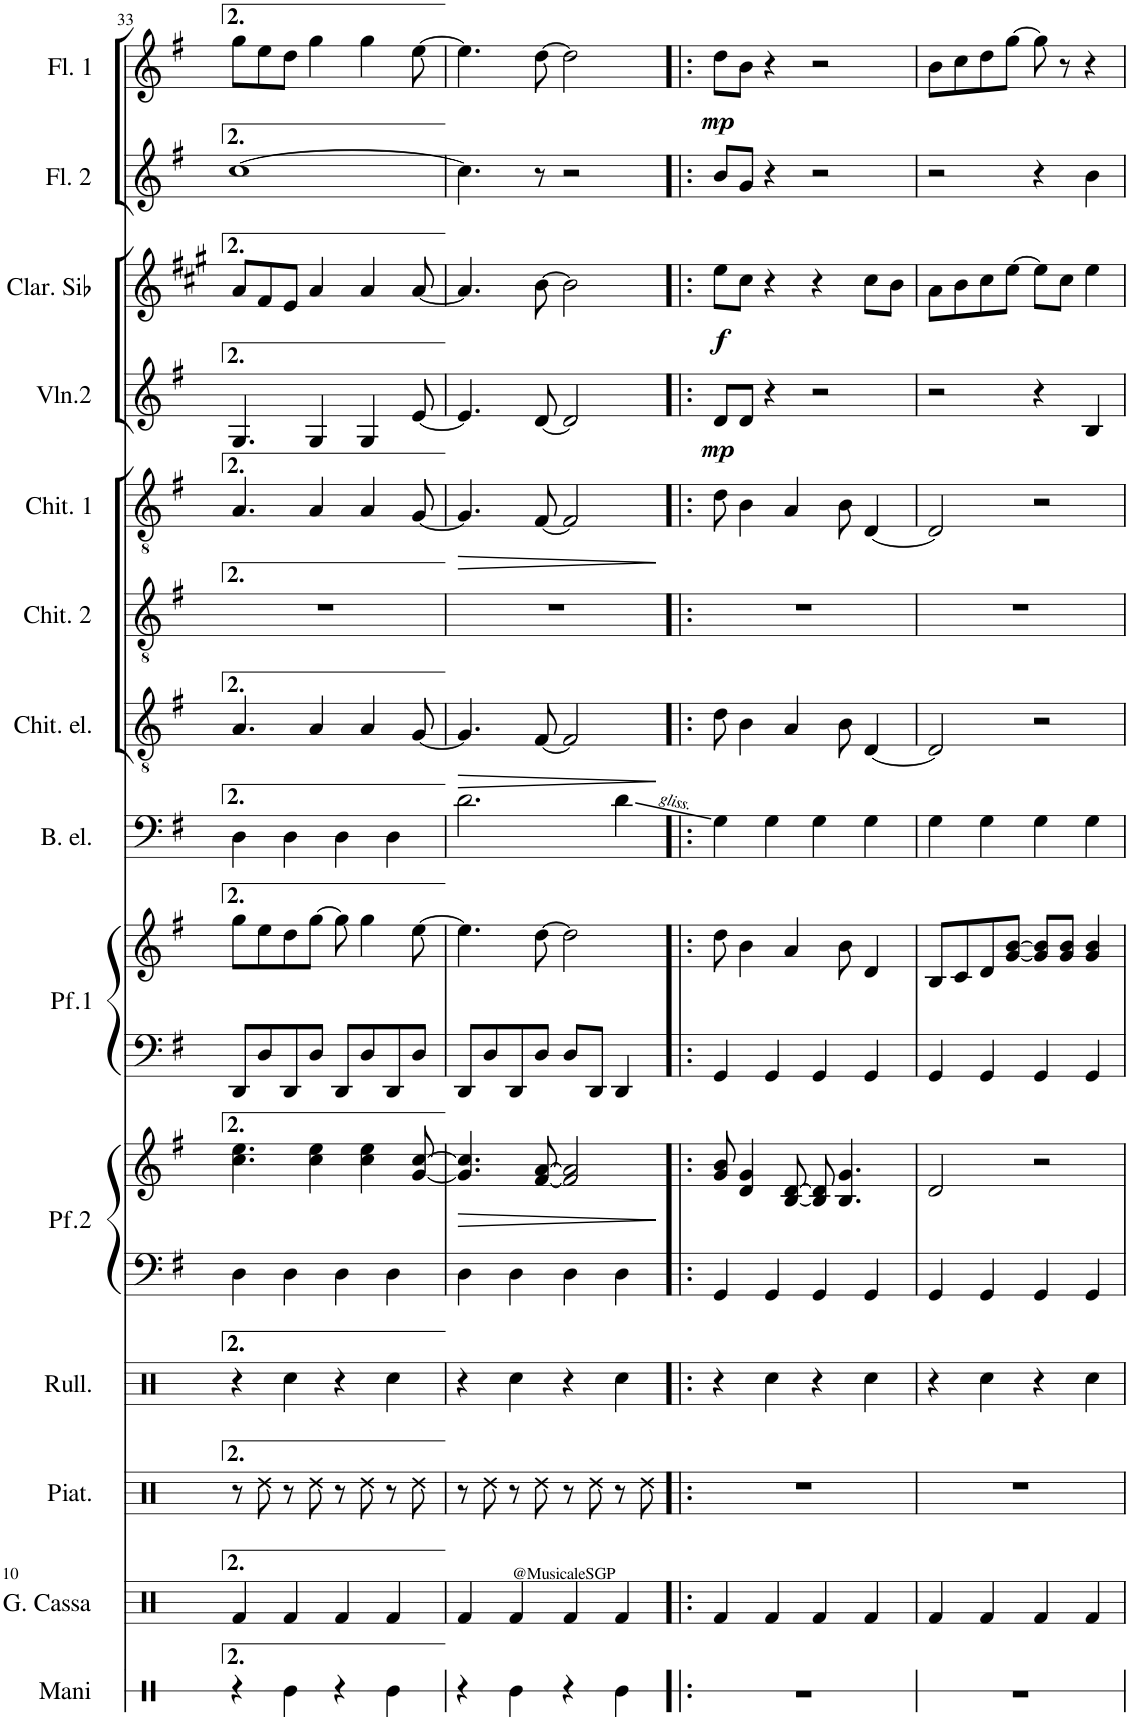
**kern	**kern	**kern	**kern	**kern	**kern	**dynam	**kern	**kern	**kern	**kern	**dynam	**kern	**kern	**dynam	**kern	**dynam	**kern	**dynam	**kern	**kern	**dynam
*part14	*part13	*part12	*part11	*part10	*part10	*part10	*part9	*part9	*part8	*part7	*part7	*part6	*part5	*part5	*part4	*part4	*part3	*part3	*part2	*part1	*part1
*staff16	*staff15	*staff14	*staff13	*staff12	*staff11	*staff11/12	*staff10	*staff9	*staff8	*staff7	*staff7	*staff6	*staff5	*staff5	*staff4	*staff4	*staff3	*staff3	*staff2	*staff1	*staff1
*I"Battito di mani	*I"Gran cassa	*I"Piatti	*I"Rullante	*I"Piano 2	*	*	*I"Piano 1	*	*I"Basso elettrico	*I"Chitarra elettrica	*	*I"Chitarra 2	*I"Chitarra 1	*	*I"Violino 2	*	*I"Clarinette en Sib	*	*I"Flauto 2	*I"Flauto 1	*
*I'Mani	*I'G. Cassa	*I'Piat.	*I'Rull.	*	*	*	*	*	*I'B. el.	*I'Chit. el.	*	*I'Chit. 2	*I'Chit. 1	*	*I'Vln.2	*	*I'Clar. Sib	*	*I'Fl. 2	*I'Fl. 1	*
!!LO:PB:g=z
*clefX	*clefX	*clefX	*clefX	*clefF4	*clefG2	*	*clefF4	*clefG2	*clefF4	*clefGv2	*	*clefGv2	*clefGv2	*	*clefG2	*	*clefG2	*	*clefG2	*clefG2	*
*	*	*	*	*	*	*	*	*	*Trd7c12	*	*	*	*	*	*	*	*Trd1c2	*	*	*	*
*k[]	*k[]	*k[]	*k[]	*k[f#]	*k[f#]	*	*k[f#]	*k[f#]	*k[f#]	*k[f#]	*	*k[f#]	*k[f#]	*	*k[f#]	*	*k[f#c#g#]	*	*k[f#]	*k[f#]	*
*M4/4	*M4/4	*M4/4	*M4/4	*M4/4	*M4/4	*	*M4/4	*M4/4	*M4/4	*M4/4	*	*M4/4	*M4/4	*	*M4/4	*	*M4/4	*	*M4/4	*M4/4	*
=33	=33	=33	=33	=33	=33	=33	=33	=33	=33	=33	=33	=33	=33	=33	=33	=33	=33	=33	=33	=33	=33
4r	4Rf/	8r	4r	4D\	4.cc\ 4.ee\	.	8DD/L	8gg\L	4D\	4.A/	.	1r	4.A/	.	4.G/	.	8a/L	.	[1cc	8gg\L	.
.	.	8Rdd\	.	.	.	.	8D/	8ee\	.	.	.	.	.	.	.	.	8f#/	.	.	8ee\	.
4Re\	4Rf/	8r	4Rcc\	4D\	.	.	8DD/	8dd\	4D\	.	.	.	.	.	.	.	8e/J	.	.	8dd\J	.
.	.	8Rdd\	.	.	4cc\ 4ee\	.	8D/J	[8gg\J	.	4A/	.	.	4A/	.	4G/	.	4a/	.	.	4gg\	.
4r	4Rf/	8r	4r	4D\	.	.	8DD/L	8gg\]	4D\	.	.	.	.	.	.	.	.	.	.	.	.
.	.	8Rdd\	.	.	4cc\ 4ee\	.	8D/	4gg\	.	4A/	.	.	4A/	.	4G/	.	4a/	.	.	4gg\	.
4Re\	4Rf/	8r	4Rcc\	4D\	.	.	8DD/	.	4D\	.	.	.	.	.	.	.	.	.	.	.	.
.	.	8Rdd\	.	.	[8g/ [8cc/	.	8D/J	[8ee\	.	[8G/	.	.	[8G/	.	[8e/	.	[8a/	.	.	[8ee\	.
=34	=34	=34	=34	=34	=34	=34	=34	=34	=34	=34	=34	=34	=34	=34	=34	=34	=34	=34	=34	=34	=34
!	!	!	!	!	!	!LO:HP:b	!	!	!	!	!LO:HP:b	!	!	!LO:HP:b	!	!	!	!	!	!	!
4r	4Rf/	8r	4r	4D\	4.g/] 4.cc/]	>	8DD/L	4.ee\]	2.d\	4.G/]	>	1r	4.G/]	>	4.e/]	.	4.a/]	.	4.cc\]	4.ee\]	.
.	.	8Rdd\	.	.	.	.	8D/	.	.	.	.	.	.	.	.	.	.	.	.	.	.
4Re\	4Rf/	8r	4Rcc\	4D\	.	.	8DD/	.	.	.	.	.	.	.	.	.	.	.	.	.	.
.	.	8Rdd\	.	.	[8f#/ [8a/	.	8D/J	[8dd\	.	[8F#/	.	.	[8F#/	.	[8d/	.	[8b\	.	8r	[8dd\	.
4r	4Rf/	8r	4r	4D\	2f#/] 2a/]	.	8D/L	2dd\]	.	2F#/]	.	.	2F#/]	.	2d/]	.	2b\]	.	2r	2dd\]	.
.	.	8Rdd\	.	.	.	.	8DD/J	.	.	.	.	.	.	.	.	.	.	.	.	.	.
4Re\	4Rf/	8r	4Rcc\	4D\	.	.	4DD/	.	4d\	.	.	.	.	.	.	.	.	.	.	.	.
.	.	8Rdd\	.	.	.	.	.	.	.	.	.	.	.	.	.	.	.	.	.	.	.
.	.	.	.	.	.	]	.	.	.	.	]	.	.	]	.	.	.	.	.	.	.
=35!|:	=35!|:	=35!|:	=35!|:	=35!|:	=35!|:	=35!|:	=35!|:	=35!|:	=35!|:	=35!|:	=35!|:	=35!|:	=35!|:	=35!|:	=35!|:	=35!|:	=35!|:	=35!|:	=35!|:	=35!|:	=35!|:
!	!	!	!	!	!	!	!	!	!	!	!	!	!	!	!	!LO:DY:b	!	!LO:DY:b	!	!	!LO:DY:b
1r	4Rf/	1r	4r	4GG/	8g/ 8b/	.	4GG/	8dd\	4G\	8d\	.	1r	8d\	.	8d/L	mp	8ee\L	f	8b/L	8dd\L	mp
.	.	.	.	.	4d/ 4g/	.	.	4b\	.	4B\	.	.	4B\	.	8d/J	.	8cc#\J	.	8g/J	8b\J	.
.	4Rf/	.	4Rcc\	4GG/	.	.	4GG/	.	4G\	.	.	.	.	.	4r	.	4r	.	4r	4r	.
.	.	.	.	.	[8B/ [8d/	.	.	4a/	.	4A/	.	.	4A/	.	.	.	.	.	.	.	.
.	4Rf/	.	4r	4GG/	8B/] 8d/]	.	4GG/	.	4G\	.	.	.	.	.	2r	.	4r	.	2r	2r	.
.	.	.	.	.	4.B/ 4.g/	.	.	8b\	.	8B\	.	.	8B\	.	.	.	.	.	.	.	.
.	4Rf/	.	4Rcc\	4GG/	.	.	4GG/	4d/	4G\	[4D/	.	.	[4D/	.	.	.	8cc#\L	.	.	.	.
.	.	.	.	.	.	.	.	.	.	.	.	.	.	.	.	.	8b\J	.	.	.	.
=36	=36	=36	=36	=36	=36	=36	=36	=36	=36	=36	=36	=36	=36	=36	=36	=36	=36	=36	=36	=36	=36
1r	4Rf/	1r	4r	4GG/	2d/	.	4GG/	8B/L	4G\	2D/]	.	1r	2D/]	.	2r	.	8a\L	.	2r	8b\L	.
.	.	.	.	.	.	.	.	8c/	.	.	.	.	.	.	.	.	8b\	.	.	8cc\	.
.	4Rf/	.	4Rcc\	4GG/	.	.	4GG/	8d/	4G\	.	.	.	.	.	.	.	8cc#\	.	.	8dd\	.
.	.	.	.	.	.	.	.	[8g/ [8b/J	.	.	.	.	.	.	.	.	[8ee\J	.	.	[8gg\J	.
.	4Rf/	.	4r	4GG/	2r	.	4GG/	8g/] 8b/]L	4G\	2r	.	.	2r	.	4r	.	8ee\L]	.	4r	8gg\]	.
.	.	.	.	.	.	.	.	8g/ 8b/J	.	.	.	.	.	.	.	.	8cc#\J	.	.	8r	.
.	4Rf/	.	4Rcc\	4GG/	.	.	4GG/	4g/ 4b/	4G\	.	.	.	.	.	4B/	.	4ee\	.	4b\	4r	.
=	=	=	=	=	=	=	=	=	=	=	=	=	=	=	=	=	=	=	=	=	=
*-	*-	*-	*-	*-	*-	*-	*-	*-	*-	*-	*-	*-	*-	*-	*-	*-	*-	*-	*-	*-	*-
